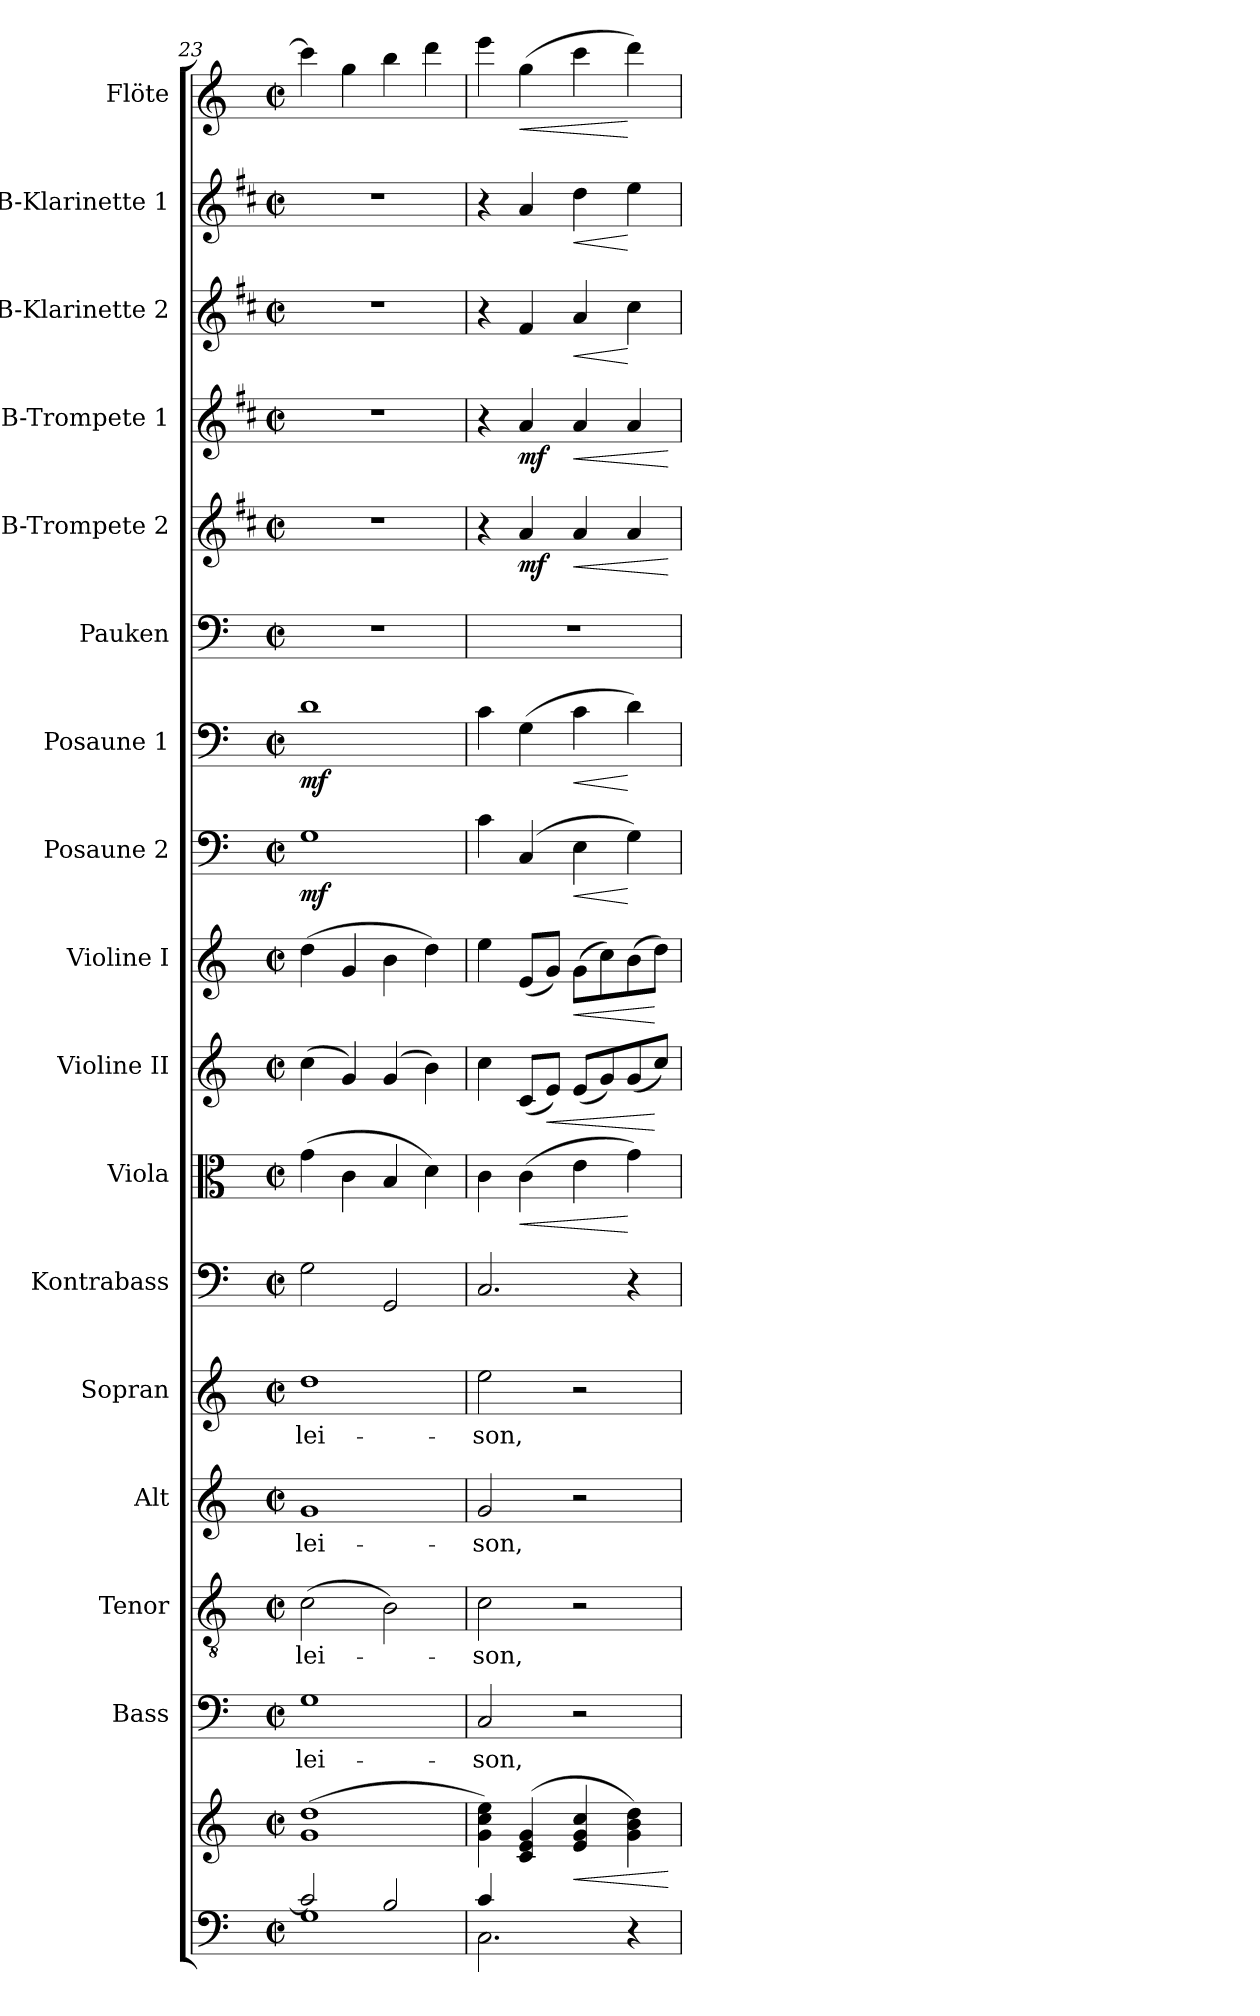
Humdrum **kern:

**kern	**kern	**dynam	**kern	**text	**kern	**text	**kern	**text	**kern	**text	**kern	**kern	**dynam	**kern	**dynam	**kern	**dynam	**kern	**dynam	**kern	**dynam	**kern	**kern	**dynam	**kern	**dynam	**kern	**dynam	**kern	**dynam	**kern	**dynam
*part17	*part17	*part17	*part16	*part16	*part15	*part15	*part14	*part14	*part13	*part13	*part12	*part11	*part11	*part10	*part10	*part9	*part9	*part8	*part8	*part7	*part7	*part6	*part5	*part5	*part4	*part4	*part3	*part3	*part2	*part2	*part1	*part1
*staff18	*staff17	*staff17/18	*staff16	*staff16	*staff15	*staff15	*staff14	*staff14	*staff13	*staff13	*staff12	*staff11	*staff11	*staff10	*staff10	*staff9	*staff9	*staff8	*staff8	*staff7	*staff7	*staff6	*staff5	*staff5	*staff4	*staff4	*staff3	*staff3	*staff2	*staff2	*staff1	*staff1
*	*	*	*I"Bass	*	*I"Tenor	*	*I"Alt	*	*I"Sopran	*	*I"Kontrabass	*I"Viola	*	*I"Violine II	*	*I"Violine I	*	*I"Posaune 2	*	*I"Posaune 1	*	*I"Pauken	*I"B-Trompete 2	*	*I"B-Trompete 1	*	*I"B-Klarinette 2	*	*I"B-Klarinette 1	*	*I"Flöte	*
*	*	*	*I'B.	*	*I'T.	*	*I'A.	*	*I'S.	*	*I'Kb.	*I'Vla.	*	*I'Vl. II	*	*I'Vl. I	*	*I'Pos. 2	*	*I'Pos. 1	*	*I'Pk.	*I'B Trp. 2	*	*I'B Trp. 1	*	*I'B Kl. 2	*	*I'B Kl. 1	*	*I'Fl.	*
*clefF4	*clefG2	*	*clefF4	*	*clefGv2	*	*clefG2	*	*clefG2	*	*clefF4	*clefC3	*	*clefG2	*	*clefG2	*	*clefF4	*	*clefF4	*	*clefF4	*clefG2	*	*clefG2	*	*clefG2	*	*clefG2	*	*clefG2	*
*	*	*	*	*	*	*	*	*	*	*	*ITrd7c12	*	*	*	*	*	*	*	*	*	*	*	*ITrd1c2	*	*ITrd1c2	*	*ITrd1c2	*	*ITrd1c2	*	*	*
*k[]	*k[]	*	*k[]	*	*k[]	*	*k[]	*	*k[]	*	*k[]	*k[]	*	*k[]	*	*k[]	*	*k[]	*	*k[]	*	*k[]	*k[]	*	*k[]	*	*k[]	*	*k[]	*	*k[]	*
*C:	*C:	*	*C:	*	*C:	*	*C:	*	*C:	*	*C:	*C:	*	*C:	*	*C:	*	*C:	*	*C:	*	*C:	*C:	*	*C:	*	*C:	*	*C:	*	*C:	*
*M2/2	*M2/2	*	*M2/2	*	*M2/2	*	*M2/2	*	*M2/2	*	*M2/2	*M2/2	*	*M2/2	*	*M2/2	*	*M2/2	*	*M2/2	*	*M2/2	*M2/2	*	*M2/2	*	*M2/2	*	*M2/2	*	*M2/2	*
*met(c|)	*met(c|)	*	*met(c|)	*	*met(c|)	*	*met(c|)	*	*met(c|)	*	*met(c|)	*met(c|)	*	*met(c|)	*	*met(c|)	*	*met(c|)	*	*met(c|)	*	*met(c|)	*met(c|)	*	*met(c|)	*	*met(c|)	*	*met(c|)	*	*met(c|)	*
=23	=23	=23	=23	=23	=23	=23	=23	=23	=23	=23	=23	=23	=23	=23	=23	=23	=23	=23	=23	=23	=23	=23	=23	=23	=23	=23	=23	=23	=23	=23	=23	=23
*^	*	*	*	*	*	*	*	*	*	*	*	*	*	*	*	*	*	*	*	*	*	*	*	*	*	*	*	*	*	*	*	*
!	!	!	!	!	!LO:LY:b	!	!LO:LY:b	!	!LO:LY:b	!	!LO:LY:b	!	!	!	!	!	!	!	!	!LO:DY:b	!	!LO:DY:b	!	!	!	!	!	!	!	!	!	!	!
2c/]	1G	(>1g 1dd	.	1G	-lei-	(>2c\	-lei-	1g	-lei-	1dd	-lei-	2GG\	(>4g\	.	(>4cc\	.	(>4dd\	.	1G	mf	1d	mf	1r	1r	.	1r	.	1r	.	1r	.	4ccc\]	.
.	.	.	.	.	.	.	.	.	.	.	.	.	4c\	.	4g/)	.	4g/	.	.	.	.	.	.	.	.	.	.	.	.	.	.	4gg\	.
2B/	.	.	.	.	.	2B\)	.	.	.	.	.	2GGG/	4B/	.	(4g/	.	4b\	.	.	.	.	.	.	.	.	.	.	.	.	.	.	4bb\	.
.	.	.	.	.	.	.	.	.	.	.	.	.	4d\)	.	4b\)	.	4dd\)	.	.	.	.	.	.	.	.	.	.	.	.	.	.	4ddd\	.
=24	=24	=24	=24	=24	=24	=24	=24	=24	=24	=24	=24	=24	=24	=24	=24	=24	=24	=24	=24	=24	=24	=24	=24	=24	=24	=24	=24	=24	=24	=24	=24	=24	=24
!	!	!	!	!	!LO:LY:b	!	!LO:LY:b	!	!LO:LY:b	!	!LO:LY:b	!	!	!	!	!	!	!	!	!	!	!	!	!	!	!	!	!	!	!	!	!	!
4c/	2.C\	4g\ 4cc\ 4ee\)	.	2C/	-son,	2c\	-son,	2g/	-son,	2ee\	-son,	2.CC/	4c\	.	4cc\	.	4ee\	.	4c\	.	4c\	.	1r	4r	.	4r	.	4r	.	4r	.	4eee\	.
!	!	!	!	!	!	!	!	!	!	!	!	!	!	!LO:HP:b	!	!	!	!	!	!	!	!	!	!	!LO:DY:b	!	!LO:DY:b	!	!	!	!	!	!LO:HP:b
2.ryy	.	(4c/ 4e/ 4g/	.	.	.	.	.	.	.	.	.	.	(>4c\	<	(<8c/L	.	(<8e/L	.	(4C/	.	(>4G\	.	.	4g/	mf	4g/	mf	4e/	.	4g/	.	(>4gg\	<
!	!	!	!	!	!	!	!	!	!	!	!	!	!	!	!	!LO:HP:b	!	!	!	!	!	!	!	!	!	!	!	!	!	!	!	!	!
.	.	.	.	.	.	.	.	.	.	.	.	.	.	.	8e/J)	<	8g/J)	.	.	.	.	.	.	.	.	.	.	.	.	.	.	.	.
!	!	!	!LO:HP:b	!	!	!	!	!	!	!	!	!	!	!	!	!	!	!LO:HP:b	!	!LO:HP:b	!	!LO:HP:b	!	!	!LO:HP:b	!	!LO:HP:b	!	!LO:HP:b	!	!LO:HP:b	!	!
.	.	4e/ 4g/ 4cc/	<	2r	.	2r	.	2r	.	2r	.	.	4e\	.	(<8e/L	.	(>8g\L	<	4E\	<	4c\	<	.	4g/	<	4g/	<	4g/	<	4cc\	<	4ccc\	.
.	.	.	.	.	.	.	.	.	.	.	.	.	.	.	8g/)	.	8cc\)	.	.	.	.	.	.	.	.	.	.	.	.	.	.	.	.
.	4r	4g\ 4b\ 4dd\)	.	.	.	.	.	.	.	.	.	4r	4g\)	[	(<8g/	.	(>8b\	.	4G\)	[	4d\)	[	.	4g/	.	4g/	.	4b\	[	4dd\	[	4ddd\)	[
.	.	.	.	.	.	.	.	.	.	.	.	.	.	.	8cc/J)	[	8dd\J)	[	.	.	.	.	.	.	.	.	.	.	.	.	.	.	.
*v	*v	*	*	*	*	*	*	*	*	*	*	*	*	*	*	*	*	*	*	*	*	*	*	*	*	*	*	*	*	*	*	*	*
.	.	[	.	.	.	.	.	.	.	.	.	.	.	.	.	.	.	.	.	.	.	.	.	[	.	[	.	.	.	.	.	.
=	=	=	=	=	=	=	=	=	=	=	=	=	=	=	=	=	=	=	=	=	=	=	=	=	=	=	=	=	=	=	=	=
*-	*-	*-	*-	*-	*-	*-	*-	*-	*-	*-	*-	*-	*-	*-	*-	*-	*-	*-	*-	*-	*-	*-	*-	*-	*-	*-	*-	*-	*-	*-	*-	*-
